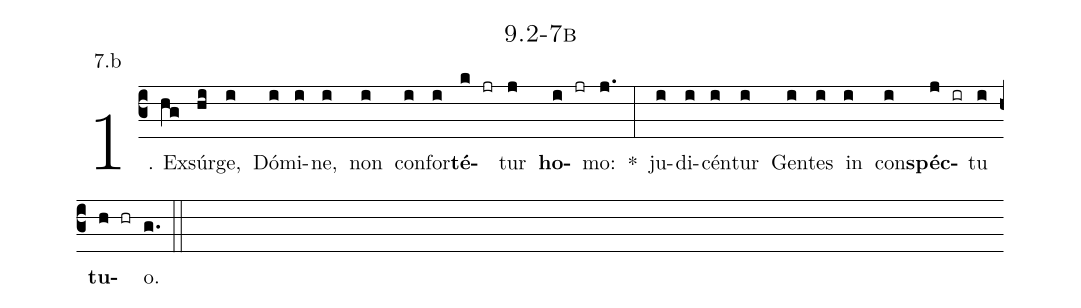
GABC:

name: 9.2-7b;
annotation: 7.b;
%%
(c3)1. Ex(hg)súr(hi)ge,(i) Dó(i)mi(i)ne,(i) non(i) con(i)for(i)<b>té</b>(k jr)tur(j) <b>ho</b>(i jr)mo:(j.) *(:) ju(i)di(i)cén(i)tur(i) Gen(i)tes(i) in(i) con(i)<b>spéc</b>(j ir)tu(i) <b>tu</b>(h hr)o.(g.) (::)
